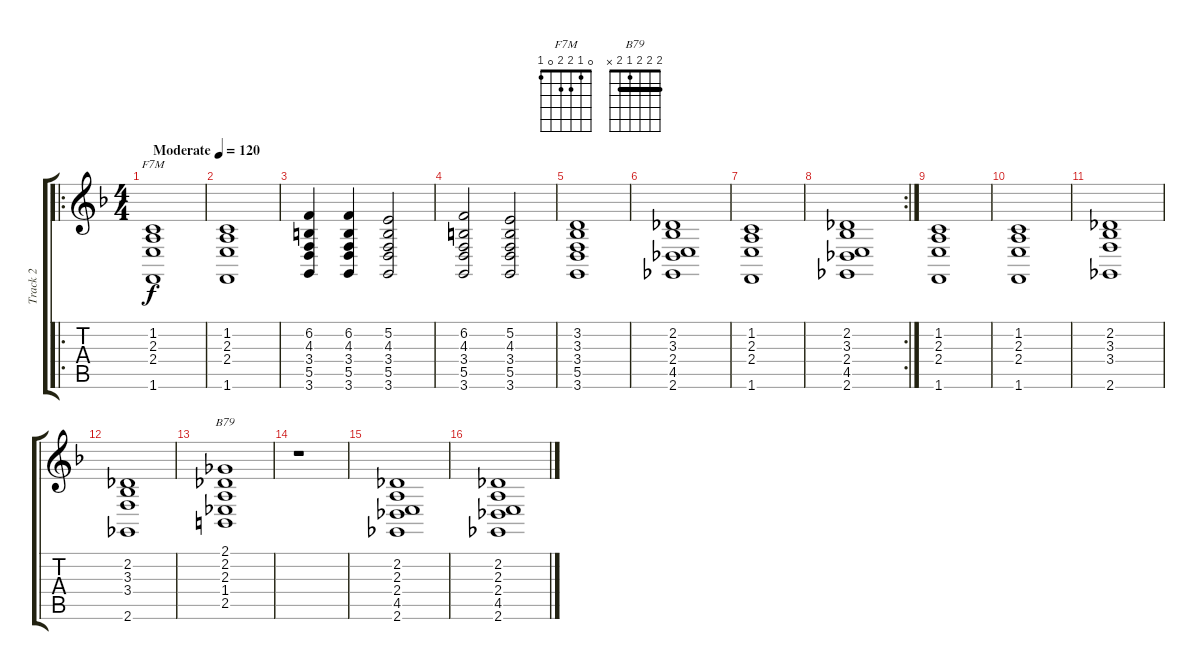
\track ("Track 2" "Track 2") {instrument acousticgrandpiano}
\staff {score tabs}
\tuning (E4 B3 G3 D3 A2 E2) {hide}
\chord ("F7M" 0 1 2 2 0 1)
\chord ("B79" 2 2 2 1 2 x) {barre 2}
\ro
\ts (4 4)
\tempo (120 "Moderate")
\clef g2
\ks f
(1.2 2.3 2.4 1.6).1{ch "F7M" dy f instrument acousticgrandpiano} |
(1.2 2.3 2.4 1.6).1 |
(6.2 4.3 3.4 5.5 3.6).4 (6.2 4.3 3.4 5.5 3.6).4 (5.2 4.3 3.4 5.5 3.6).2 |
(6.2 4.3 3.4 5.5 3.6).2 (5.2 4.3 3.4 5.5 3.6).2 |
(3.2 3.3 3.4 5.5 3.6).1 |
(2.2 3.3 2.4 4.5 2.6).1 |
(1.2 2.3 2.4 1.6).1 |
\rc 2
(2.2 3.3 2.4 4.5 2.6).1 |
(1.2 2.3 2.4 1.6).1 |
(1.2 2.3 2.4 1.6).1 |
(2.2 3.3 3.4 2.6).1 |
(2.2 3.3 3.4 2.6).1 |
(2.1 2.2 2.3 1.4 2.5).1{ch "B79"} |
r.1 |
(2.2 2.3 2.4 4.5 2.6).1 |
(2.2 2.3 2.4 4.5 2.6).1
